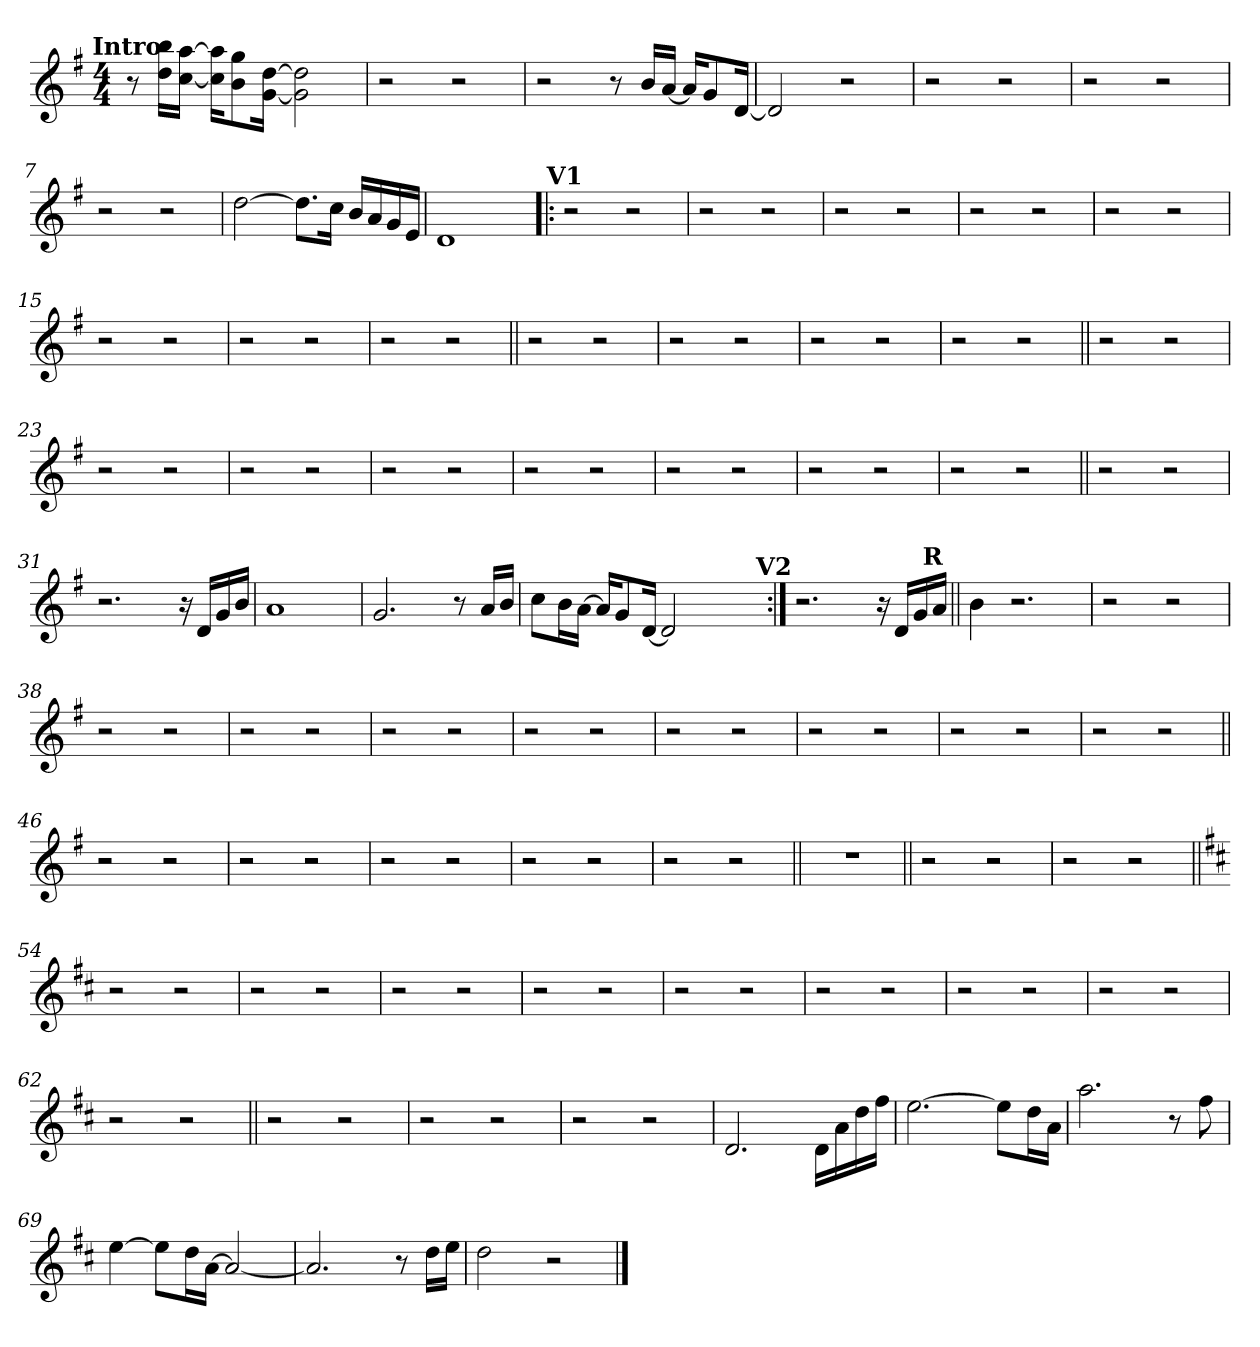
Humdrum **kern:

**kern
*part1
*staff1
!!LO:PB:g=z
*clefG2
*k[f#]
*G:
*M4/4
*MM63
=1
!LO:TX:a:B:cj:t=Intro
8r
16ddi\ 16bbiLL
[<16cci\ [>16aaiJJ
16cci\] 16aai]KL
8bi\ 8ggi
[<16gi\ [>16ddiJk
2gi\] 2ddi]
=2
2r
2r
=3
2r
8r
16bi/LL
[<16ai/JJ
16ai/KL]
8gi/
[<16di/Jk
=4
2di/]
2r
=5
2r
2r
!!LO:LB:g=z
=6
2r
2r
=7
2r
2r
=8
[>2ddi\
8.ddi\L]
16cci\Jk
16bi/LL
16ai/
16gi/
16ei/JJ
=9
1di
=10!|:
!LO:TX:a:B:cj:t=V1
2r
2r
=11
2r
2r
=12
2r
2r
!!LO:LB:g=z
=13
2r
2r
=14
2r
2r
=15
2r
2r
=16
2r
2r
=17
2r
2r
=18||
2r
2r
=19
2r
2r
!!LO:LB:g=z
=20
2r
2r
=21
2r
2r
=22||
2r
2r
=23
2r
2r
=24
2r
2r
=25
2r
2r
=26
2r
2r
!!LO:LB:g=z
=27
2r
2r
=28
2r
2r
=29
2r
2r
=30||
2r
2r
=31
2.r
16r
16di/LL
16gi/
16bi/JJ
=32
1ai
=33
2.gi/
8r
16ai/LL
16bi/JJ
!!LO:LB:g=z
=34
*^
8cci\L	2ryy
16bi\L	.
[>16ai\JJ	.
16ai/KL]	.
8gi/	.
[<16di/Jk	.
2di/]	4ryy
.	8ryy
.	16ryy
.	32ryy
.	64ryy
.	128...ryy
!	!LO:TX:a:B:cj:t=V2
.	1024ryy
*v	*v
=35:|!
2.r
16r
16di/LL
16gi/
!LO:TX:a:B:cj:t=R
16ai/JJ
=36||
4bi\
2.r
=37
2r
2r
=38
2r
2r
=39
2r
2r
!!LO:LB:g=z
=40
2r
2r
=41
2r
2r
=42
2r
2r
=43
2r
2r
=44
2r
2r
=45
2r
2r
=46||
2r
2r
!!LO:LB:g=z
=47
2r
2r
=48
2r
2r
=49
2r
2r
=50
2r
2r
=51||
1r
=52||
2r
2r
=53
2r
2r
!!LO:LB:g=z
=54||
*k[f#c#]
*D:
2r
2r
=55
2r
2r
=56
2r
2r
=57
2r
2r
=58
2r
2r
=59
2r
2r
=60
2r
2r
!!LO:LB:g=z
=61
2r
2r
=62
2r
2r
=63||
2r
2r
=64
2r
2r
=65
2r
2r
=66
2.di/
16di\LL
16ai\
16ddi\
16ff#i\JJ
!!LO:LB:g=z
=67
[>2.eei\
8eei\L]
16ddi\L
16ai\JJ
=68
2.aai\
8r
8ff#i\
=69
[>4eei\
8eei\L]
16ddi\L
[>16ai\JJ
2ai/_>
=70
2.ai/]
8r
16ddi\LL
16eei\JJ
=71
2ddi\
2r
==
*-
